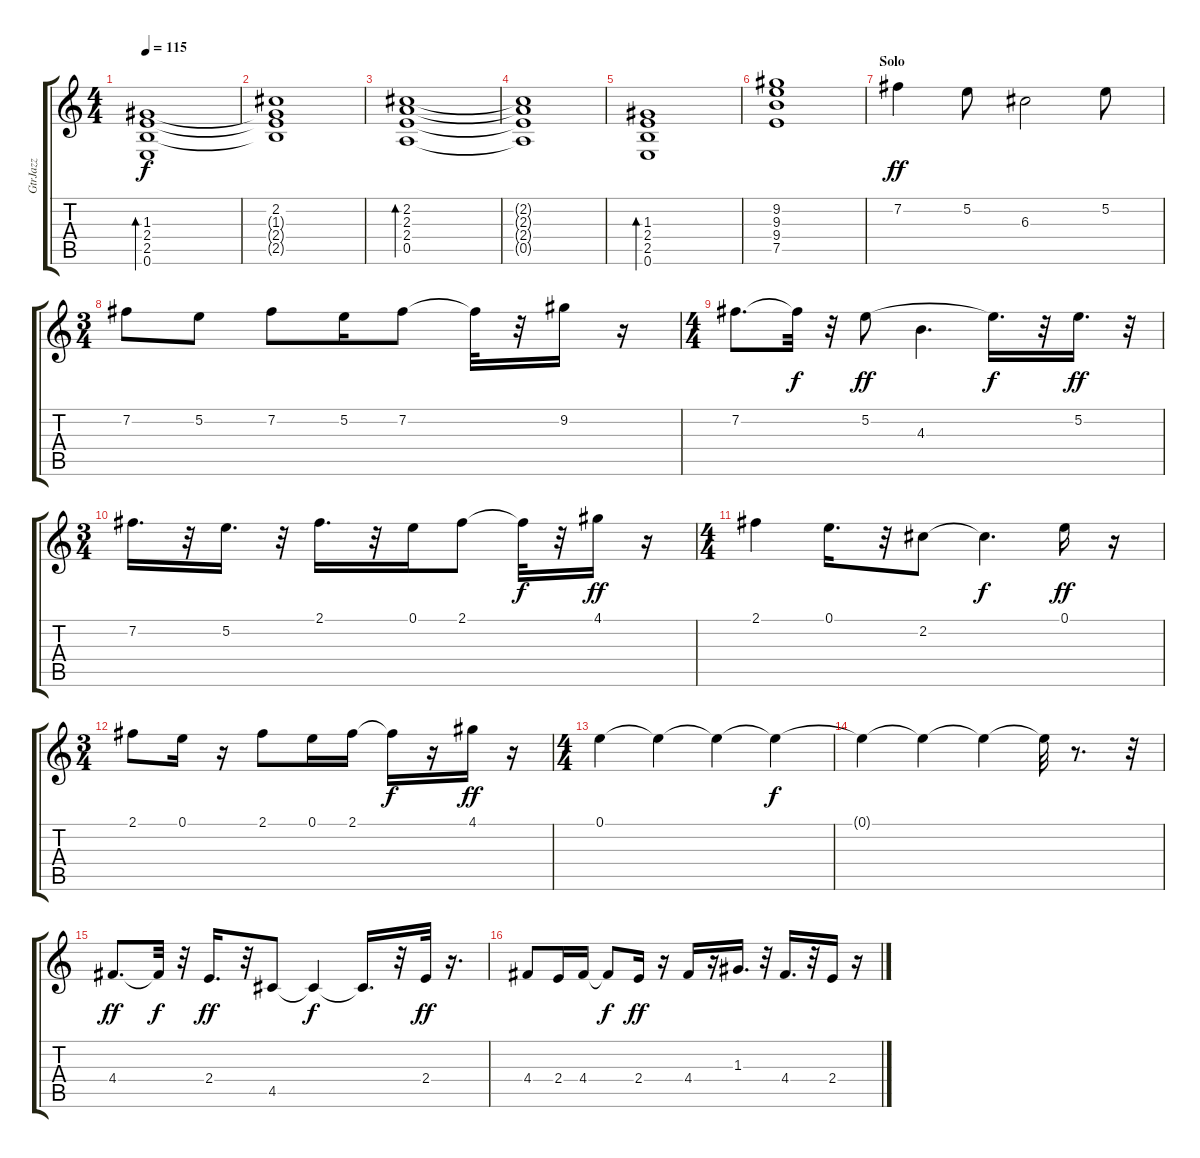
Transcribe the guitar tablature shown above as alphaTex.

\track ("GtrJazz" "GtrJazz") {instrument overdrivenguitar}
\staff {score tabs}
\tuning (E4 B3 G3 D3 A2 E2) {hide}
\ts (4 4)
\tempo 115
\clef g2
\ks c
(1.3 2.4 2.5 0.6).1{bd 240 dy f} |
(2.2{t} 1.3{t} 2.4{t} 2.5{t}).1 |
(2.2 2.3 2.4 0.5).1{bd 120} |
(2.2{t} 2.3{t} 2.4{t} 0.5{t}).1 |
(1.3 2.4 2.5 0.6).1{bd 120} |
(9.2 9.3 9.4 7.5).1 |
\section ("" "Solo")
7.2.4{dy ff} 5.2.8 6.3.2 5.2.8 |
\ts (3 4)
7.2.8 5.2.8 7.2.8 5.2.16 7.2.8 7.2{t}.32 r.32 9.2.16 r.16 |
\ts (4 4)
7.2.8{d} 7.2{t}.32{dy f} r.32 5.2.8{dy ff} 4.3.4{d} 5.2{t}.16{d dy f} r.32 5.2.16{d dy ff} r.32 |
\ts (3 4)
7.2.16{d} r.32 5.2.16{d} r.32 2.1.16{d} r.32 0.1.16 2.1.8 2.1{t}.32{dy f} r.32 4.1.16{dy ff} r.16 |
\ts (4 4)
2.1.4 0.1.16{d} r.32 2.2.8 2.2{t}.4{d dy f} 0.1.16{dy ff} r.16 |
\ts (3 4)
2.1.8 0.1.16 r.16 2.1.8 0.1.16 2.1.16 2.1{t}.16{dy f} r.16 4.1.16{dy ff} r.16 |
\ts (4 4)
0.1.4 0.1{t}.4 0.1{t}.4 0.1{t}.4{dy f} |
0.1{t}.4 0.1{t}.4 0.1{t}.4 0.1{t}.32 r.8{d} r.32 |
4.4.8{d dy ff} 4.4{t}.32{dy f} r.32 2.4.16{d dy ff} r.32 4.5.8 4.5{t}.4{dy f} 4.5{t}.16{d} r.32 2.4.32{dy ff} r.16{d} |
4.4.8 2.4.16 4.4.16 4.4{t}.8{dy f} 2.4.16{dy ff} r.16 4.4.16 r.16 1.3.16{d} r.32 4.4.16{d} r.32 2.4.16 r.16
